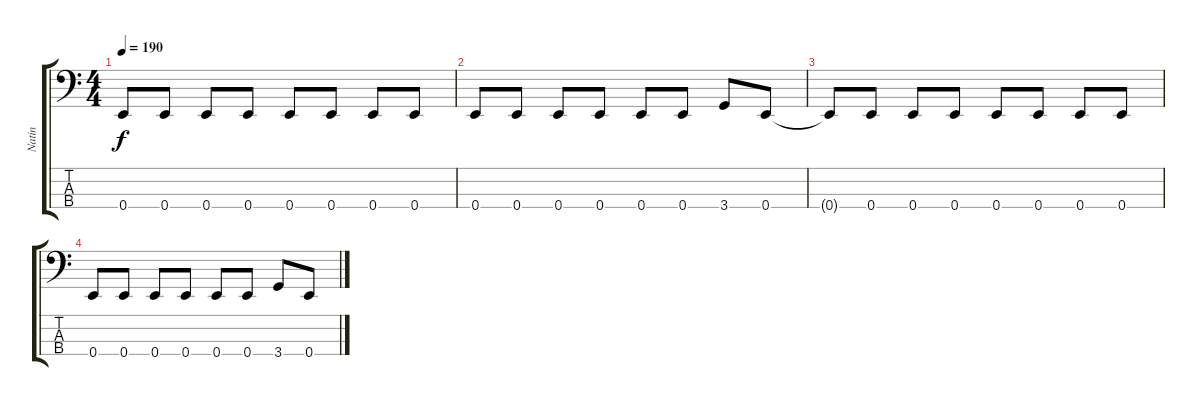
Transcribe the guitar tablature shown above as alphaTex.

\track ("Natin" "Natin") {instrument electricbasspick}
\staff {score tabs}
\tuning (G2 D2 A1 E1) {hide}
\ts (4 4)
\tempo 190
\clef f4
\ks c
0.4{t}.8{dy f} 0.4.8 0.4.8 0.4.8 0.4.8 0.4.8 0.4.8 0.4.8 |
0.4.8 0.4.8 0.4.8 0.4.8 0.4.8 0.4.8 3.4.8 0.4.8 |
0.4{t}.8 0.4.8 0.4.8 0.4.8 0.4.8 0.4.8 0.4.8 0.4.8 |
0.4.8 0.4.8 0.4.8 0.4.8 0.4.8 0.4.8 3.4.8 0.4.8
